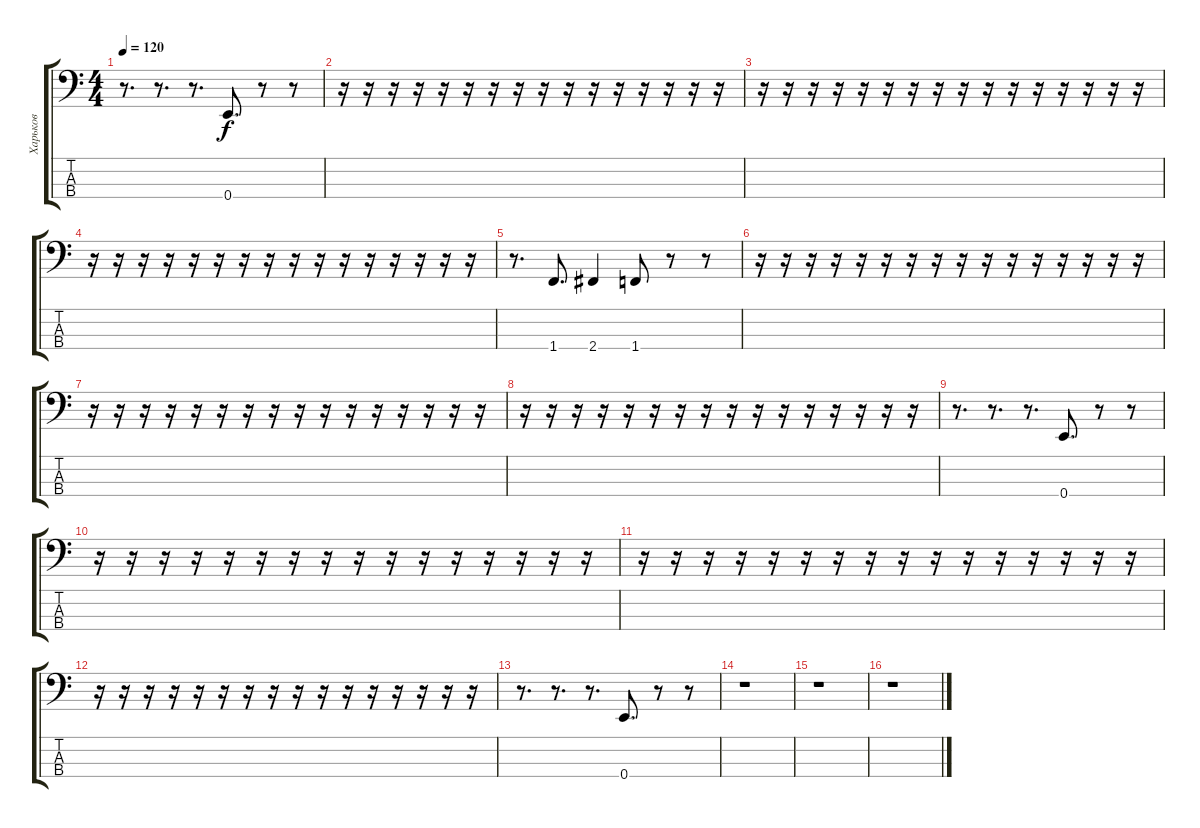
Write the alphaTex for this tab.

\track ("Харьков" "Харьков") {instrument electricbassfinger}
\staff {score tabs}
\tuning (G2 D2 A1 E1) {hide}
\ts (4 4)
\tempo 120
\clef f4
\ks c
r.8{d dy f} r.8{d} r.8{d} 0.4.8{d} r.8 r.8 |
r.16 r.16 r.16 r.16 r.16 r.16 r.16 r.16 r.16 r.16 r.16 r.16 r.16 r.16 r.16 r.16 |
r.16 r.16 r.16 r.16 r.16 r.16 r.16 r.16 r.16 r.16 r.16 r.16 r.16 r.16 r.16 r.16 |
r.16 r.16 r.16 r.16 r.16 r.16 r.16 r.16 r.16 r.16 r.16 r.16 r.16 r.16 r.16 r.16 |
r.8{d} 1.4.8{d} 2.4.4 1.4.8 r.8 r.8 |
r.16 r.16 r.16 r.16 r.16 r.16 r.16 r.16 r.16 r.16 r.16 r.16 r.16 r.16 r.16 r.16 |
r.16 r.16 r.16 r.16 r.16 r.16 r.16 r.16 r.16 r.16 r.16 r.16 r.16 r.16 r.16 r.16 |
r.16 r.16 r.16 r.16 r.16 r.16 r.16 r.16 r.16 r.16 r.16 r.16 r.16 r.16 r.16 r.16 |
r.8{d} r.8{d} r.8{d} 0.4.8{d} r.8 r.8 |
r.16 r.16 r.16 r.16 r.16 r.16 r.16 r.16 r.16 r.16 r.16 r.16 r.16 r.16 r.16 r.16 |
r.16 r.16 r.16 r.16 r.16 r.16 r.16 r.16 r.16 r.16 r.16 r.16 r.16 r.16 r.16 r.16 |
r.16 r.16 r.16 r.16 r.16 r.16 r.16 r.16 r.16 r.16 r.16 r.16 r.16 r.16 r.16 r.16 |
r.8{d} r.8{d} r.8{d} 0.4.8{d} r.8 r.8 |
r.1 |
r.1 |
r.1
